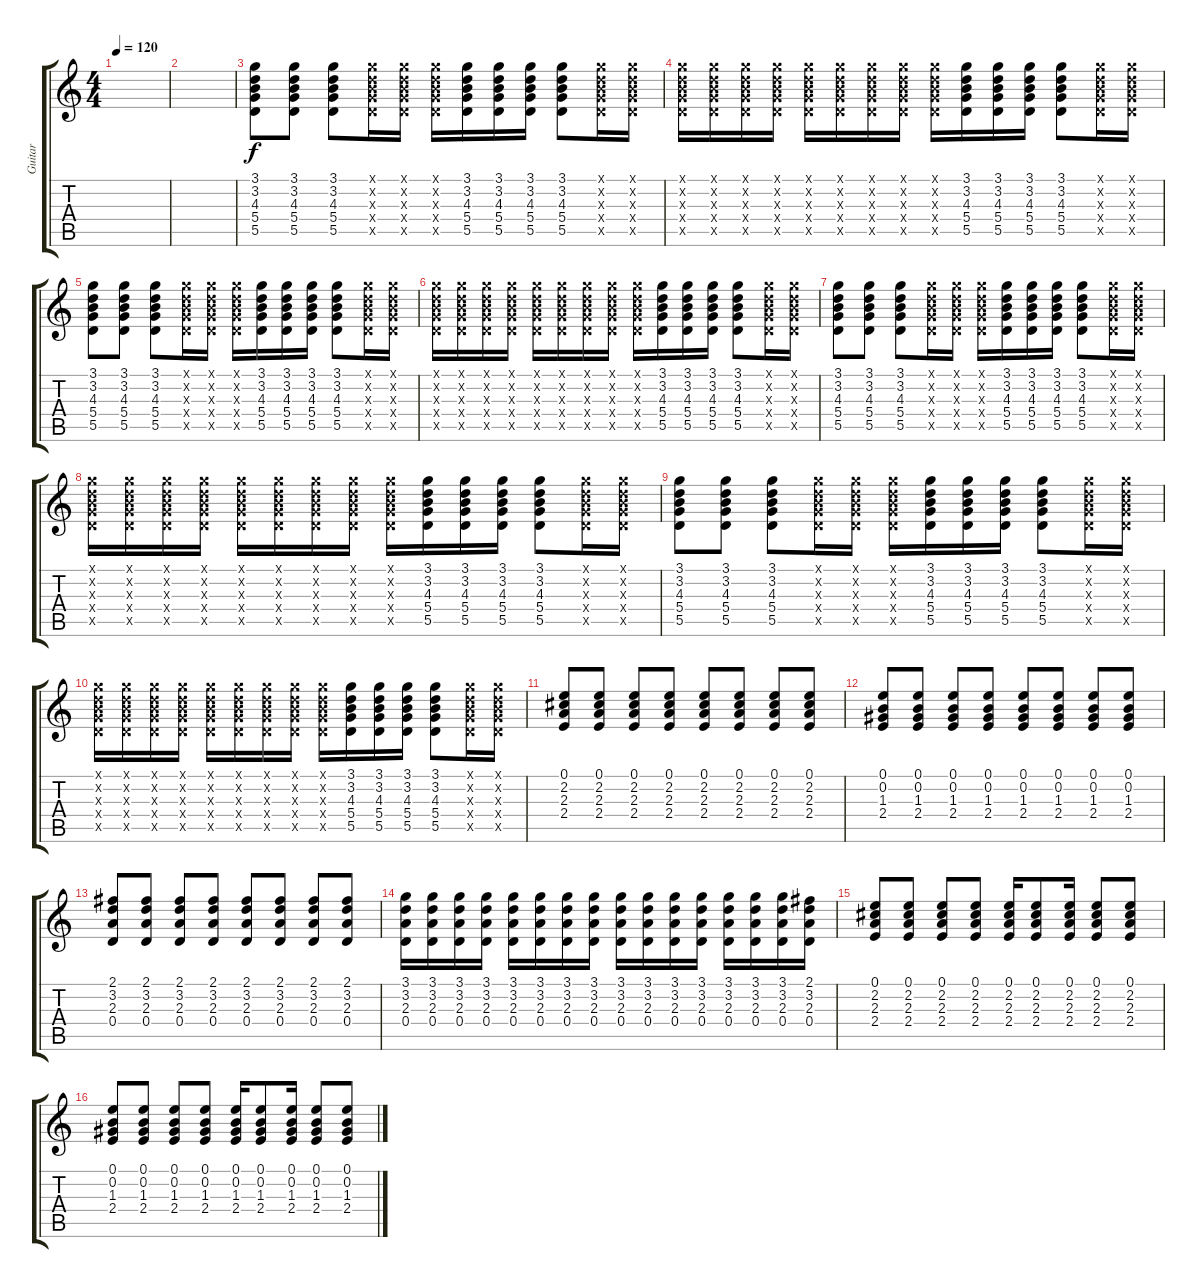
\track ("Guitar " "Guitar ") {instrument electricguitarclean}
\staff {score tabs}
\tuning (E4 B3 G3 D3 A2 E2) {hide}
\ts (4 4)
\tempo 120
\clef g2
\ks c
|
|
(3.1 3.2 4.3 5.4 5.5).8 (3.1 3.2 4.3 5.4 5.5).8 (3.1 3.2 4.3 5.4 5.5).8 (3.1{x} 3.2{x} 4.3{x} 5.4{x} 5.5{x}).16 (3.1{x} 3.2{x} 4.3{x} 5.4{x} 5.5{x}).16 (3.1{x} 3.2{x} 4.3{x} 5.4{x} 5.5{x}).16 (3.1 3.2 4.3 5.4 5.5).16 (3.1 3.2 4.3 5.4 5.5).16 (3.1 3.2 4.3 5.4 5.5).16 (3.1 3.2 4.3 5.4 5.5).8 (3.1{x} 3.2{x} 4.3{x} 5.4{x} 5.5{x}).16 (3.1{x} 3.2{x} 4.3{x} 5.4{x} 5.5{x}).16 |
(3.1{x} 3.2{x} 4.3{x} 5.4{x} 5.5{x}).16 (3.1{x} 3.2{x} 4.3{x} 5.4{x} 5.5{x}).16 (3.1{x} 3.2{x} 4.3{x} 5.4{x} 5.5{x}).16 (3.1{x} 3.2{x} 4.3{x} 5.4{x} 5.5{x}).16 (3.1{x} 3.2{x} 4.3{x} 5.4{x} 5.5{x}).16 (3.1{x} 3.2{x} 4.3{x} 5.4{x} 5.5{x}).16 (3.1{x} 3.2{x} 4.3{x} 5.4{x} 5.5{x}).16 (3.1{x} 3.2{x} 4.3{x} 5.4{x} 5.5{x}).16 (3.1{x} 3.2{x} 4.3{x} 5.4{x} 5.5{x}).16 (3.1 3.2 4.3 5.4 5.5).16 (3.1 3.2 4.3 5.4 5.5).16 (3.1 3.2 4.3 5.4 5.5).16 (3.1 3.2 4.3 5.4 5.5).8 (3.1{x} 3.2{x} 4.3{x} 5.4{x} 5.5{x}).16 (3.1{x} 3.2{x} 4.3{x} 5.4{x} 5.5{x}).16 |
(3.1 3.2 4.3 5.4 5.5).8 (3.1 3.2 4.3 5.4 5.5).8 (3.1 3.2 4.3 5.4 5.5).8 (3.1{x} 3.2{x} 4.3{x} 5.4{x} 5.5{x}).16 (3.1{x} 3.2{x} 4.3{x} 5.4{x} 5.5{x}).16 (3.1{x} 3.2{x} 4.3{x} 5.4{x} 5.5{x}).16 (3.1 3.2 4.3 5.4 5.5).16 (3.1 3.2 4.3 5.4 5.5).16 (3.1 3.2 4.3 5.4 5.5).16 (3.1 3.2 4.3 5.4 5.5).8 (3.1{x} 3.2{x} 4.3{x} 5.4{x} 5.5{x}).16 (3.1{x} 3.2{x} 4.3{x} 5.4{x} 5.5{x}).16 |
(3.1{x} 3.2{x} 4.3{x} 5.4{x} 5.5{x}).16 (3.1{x} 3.2{x} 4.3{x} 5.4{x} 5.5{x}).16 (3.1{x} 3.2{x} 4.3{x} 5.4{x} 5.5{x}).16 (3.1{x} 3.2{x} 4.3{x} 5.4{x} 5.5{x}).16 (3.1{x} 3.2{x} 4.3{x} 5.4{x} 5.5{x}).16 (3.1{x} 3.2{x} 4.3{x} 5.4{x} 5.5{x}).16 (3.1{x} 3.2{x} 4.3{x} 5.4{x} 5.5{x}).16 (3.1{x} 3.2{x} 4.3{x} 5.4{x} 5.5{x}).16 (3.1{x} 3.2{x} 4.3{x} 5.4{x} 5.5{x}).16 (3.1 3.2 4.3 5.4 5.5).16 (3.1 3.2 4.3 5.4 5.5).16 (3.1 3.2 4.3 5.4 5.5).16 (3.1 3.2 4.3 5.4 5.5).8 (3.1{x} 3.2{x} 4.3{x} 5.4{x} 5.5{x}).16 (3.1{x} 3.2{x} 4.3{x} 5.4{x} 5.5{x}).16 |
(3.1 3.2 4.3 5.4 5.5).8 (3.1 3.2 4.3 5.4 5.5).8 (3.1 3.2 4.3 5.4 5.5).8 (3.1{x} 3.2{x} 4.3{x} 5.4{x} 5.5{x}).16 (3.1{x} 3.2{x} 4.3{x} 5.4{x} 5.5{x}).16 (3.1{x} 3.2{x} 4.3{x} 5.4{x} 5.5{x}).16 (3.1 3.2 4.3 5.4 5.5).16 (3.1 3.2 4.3 5.4 5.5).16 (3.1 3.2 4.3 5.4 5.5).16 (3.1 3.2 4.3 5.4 5.5).8 (3.1{x} 3.2{x} 4.3{x} 5.4{x} 5.5{x}).16 (3.1{x} 3.2{x} 4.3{x} 5.4{x} 5.5{x}).16 |
(3.1{x} 3.2{x} 4.3{x} 5.4{x} 5.5{x}).16 (3.1{x} 3.2{x} 4.3{x} 5.4{x} 5.5{x}).16 (3.1{x} 3.2{x} 4.3{x} 5.4{x} 5.5{x}).16 (3.1{x} 3.2{x} 4.3{x} 5.4{x} 5.5{x}).16 (3.1{x} 3.2{x} 4.3{x} 5.4{x} 5.5{x}).16 (3.1{x} 3.2{x} 4.3{x} 5.4{x} 5.5{x}).16 (3.1{x} 3.2{x} 4.3{x} 5.4{x} 5.5{x}).16 (3.1{x} 3.2{x} 4.3{x} 5.4{x} 5.5{x}).16 (3.1{x} 3.2{x} 4.3{x} 5.4{x} 5.5{x}).16 (3.1 3.2 4.3 5.4 5.5).16 (3.1 3.2 4.3 5.4 5.5).16 (3.1 3.2 4.3 5.4 5.5).16 (3.1 3.2 4.3 5.4 5.5).8 (3.1{x} 3.2{x} 4.3{x} 5.4{x} 5.5{x}).16 (3.1{x} 3.2{x} 4.3{x} 5.4{x} 5.5{x}).16 |
(3.1 3.2 4.3 5.4 5.5).8 (3.1 3.2 4.3 5.4 5.5).8 (3.1 3.2 4.3 5.4 5.5).8 (3.1{x} 3.2{x} 4.3{x} 5.4{x} 5.5{x}).16 (3.1{x} 3.2{x} 4.3{x} 5.4{x} 5.5{x}).16 (3.1{x} 3.2{x} 4.3{x} 5.4{x} 5.5{x}).16 (3.1 3.2 4.3 5.4 5.5).16 (3.1 3.2 4.3 5.4 5.5).16 (3.1 3.2 4.3 5.4 5.5).16 (3.1 3.2 4.3 5.4 5.5).8 (3.1{x} 3.2{x} 4.3{x} 5.4{x} 5.5{x}).16 (3.1{x} 3.2{x} 4.3{x} 5.4{x} 5.5{x}).16 |
(3.1{x} 3.2{x} 4.3{x} 5.4{x} 5.5{x}).16 (3.1{x} 3.2{x} 4.3{x} 5.4{x} 5.5{x}).16 (3.1{x} 3.2{x} 4.3{x} 5.4{x} 5.5{x}).16 (3.1{x} 3.2{x} 4.3{x} 5.4{x} 5.5{x}).16 (3.1{x} 3.2{x} 4.3{x} 5.4{x} 5.5{x}).16 (3.1{x} 3.2{x} 4.3{x} 5.4{x} 5.5{x}).16 (3.1{x} 3.2{x} 4.3{x} 5.4{x} 5.5{x}).16 (3.1{x} 3.2{x} 4.3{x} 5.4{x} 5.5{x}).16 (3.1{x} 3.2{x} 4.3{x} 5.4{x} 5.5{x}).16 (3.1 3.2 4.3 5.4 5.5).16 (3.1 3.2 4.3 5.4 5.5).16 (3.1 3.2 4.3 5.4 5.5).16 (3.1 3.2 4.3 5.4 5.5).8 (3.1{x} 3.2{x} 4.3{x} 5.4{x} 5.5{x}).16 (3.1{x} 3.2{x} 4.3{x} 5.4{x} 5.5{x}).16 |
(0.1 2.2 2.3 2.4).8 (0.1 2.2 2.3 2.4).8 (0.1 2.2 2.3 2.4).8 (0.1 2.2 2.3 2.4).8 (0.1 2.2 2.3 2.4).8 (0.1 2.2 2.3 2.4).8 (0.1 2.2 2.3 2.4).8 (0.1 2.2 2.3 2.4).8 |
(0.1 0.2 1.3 2.4).8 (0.1 0.2 1.3 2.4).8 (0.1 0.2 1.3 2.4).8 (0.1 0.2 1.3 2.4).8 (0.1 0.2 1.3 2.4).8 (0.1 0.2 1.3 2.4).8 (0.1 0.2 1.3 2.4).8 (0.1 0.2 1.3 2.4).8 |
(2.1 3.2 2.3 0.4).8 (2.1 3.2 2.3 0.4).8 (2.1 3.2 2.3 0.4).8 (2.1 3.2 2.3 0.4).8 (2.1 3.2 2.3 0.4).8 (2.1 3.2 2.3 0.4).8 (2.1 3.2 2.3 0.4).8 (2.1 3.2 2.3 0.4).8 |
(3.1 3.2 2.3 0.4).16 (3.1 3.2 2.3 0.4).16 (3.1 3.2 2.3 0.4).16 (3.1 3.2 2.3 0.4).16 (3.1 3.2 2.3 0.4).16 (3.1 3.2 2.3 0.4).16 (3.1 3.2 2.3 0.4).16 (3.1 3.2 2.3 0.4).16 (3.1 3.2 2.3 0.4).16 (3.1 3.2 2.3 0.4).16 (3.1 3.2 2.3 0.4).16 (3.1 3.2 2.3 0.4).16 (3.1 3.2 2.3 0.4).16 (3.1 3.2 2.3 0.4).16 (3.1 3.2 2.3 0.4).16 (2.1 3.2 2.3 0.4).16 |
(0.1 2.2 2.3 2.4).8 (0.1 2.2 2.3 2.4).8 (0.1 2.2 2.3 2.4).8 (0.1 2.2 2.3 2.4).8 (0.1 2.2 2.3 2.4).16 (0.1 2.2 2.3 2.4).8 (0.1 2.2 2.3 2.4).16 (0.1 2.2 2.3 2.4).8 (0.1 2.2 2.3 2.4).8 |
(0.1 0.2 1.3 2.4).8 (0.1 0.2 1.3 2.4).8 (0.1 0.2 1.3 2.4).8 (0.1 0.2 1.3 2.4).8 (0.1 0.2 1.3 2.4).16 (0.1 0.2 1.3 2.4).8 (0.1 0.2 1.3 2.4).16 (0.1 0.2 1.3 2.4).8 (0.1 0.2 1.3 2.4).8
